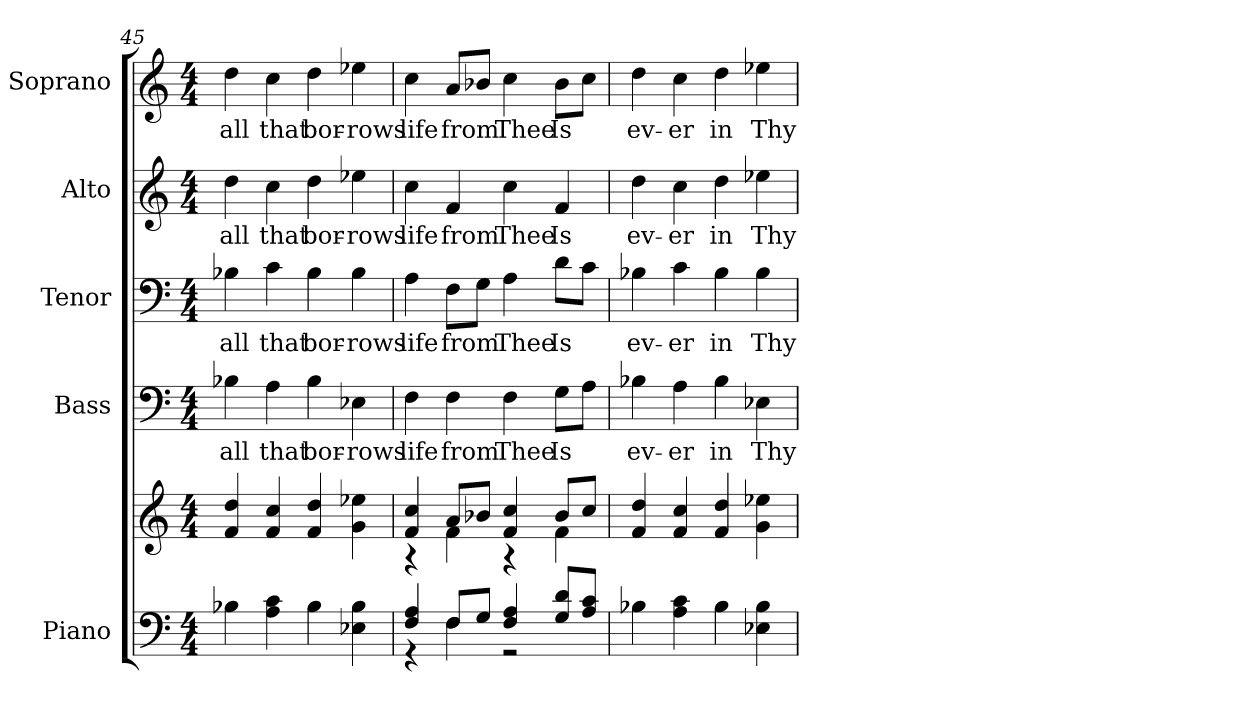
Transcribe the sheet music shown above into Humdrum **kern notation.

**kern	**kern	**kern	**text	**kern	**text	**kern	**text	**kern	**text
*part5	*part5	*part4	*part4	*part3	*part3	*part2	*part2	*part1	*part1
*staff6	*staff5	*staff4	*staff4	*staff3	*staff3	*staff2	*staff2	*staff1	*staff1
*I"Piano	*	*I"Bass	*	*I"Tenor	*	*I"Alto	*	*I"Soprano	*
*I'Pno.	*	*I'B.	*	*I'T.	*	*I'A.	*	*I'S.	*
!!LO:PB:g=z
*clefF4	*clefG2	*clefF4	*	*clefF4	*	*clefG2	*	*clefG2	*
*k[]	*k[]	*k[]	*	*k[]	*	*k[]	*	*k[]	*
*C:	*C:	*C:	*	*C:	*	*C:	*	*C:	*
*M4/4	*M4/4	*M4/4	*	*M4/4	*	*M4/4	*	*M4/4	*
=45	=45	=45	=45	=45	=45	=45	=45	=45	=45
!	!	!	!LO:LY:b:color=#000000	!	!	!	!	!	!
!	!	!	!	!	!LO:LY:b:color=#000000	!	!	!	!
!	!	!	!	!	!	!	!LO:LY:b:color=#000000	!	!
!	!	!	!	!	!	!	!	!	!LO:LY:b:color=#000000
4B-Xi\	4fi/ 4ddi	4B-Xi\	all	4B-Xi\	all	4ddi\	all	4ddi\	all
!	!	!	!LO:LY:b:color=#000000	!	!	!	!	!	!
!	!	!	!	!	!LO:LY:b:color=#000000	!	!	!	!
!	!	!	!	!	!	!	!LO:LY:b:color=#000000	!	!
!	!	!	!	!	!	!	!	!	!LO:LY:b:color=#000000
4Ai\ 4ci	4fi/ 4cci	4Ai\	that	4ci\	that	4cci\	that	4cci\	that
!	!	!	!LO:LY:b:color=#000000	!	!	!	!	!	!
!	!	!	!	!	!LO:LY:b:color=#000000	!	!	!	!
!	!	!	!	!	!	!	!LO:LY:b:color=#000000	!	!
!	!	!	!	!	!	!	!	!	!LO:LY:b:color=#000000
4B-i\	4fi/ 4ddi	4B-i\	bor-	4B-i\	bor-	4ddi\	bor-	4ddi\	bor-
!	!	!	!LO:LY:b:color=#000000	!	!	!	!	!	!
!	!	!	!	!	!LO:LY:b:color=#000000	!	!	!	!
!	!	!	!	!	!	!	!LO:LY:b:color=#000000	!	!
!	!	!	!	!	!	!	!	!	!LO:LY:b:color=#000000
4E-Xi\ 4B-i	4gi\ 4ee-Xi	4E-Xi\	-rows	4B-i\	-rows	4ee-Xi\	-rows	4ee-Xi\	-rows
=46	=46	=46	=46	=46	=46	=46	=46	=46	=46
*^	*^	*	*	*	*	*	*	*	*
!	!	!	!	!	!LO:LY:b:color=#000000	!	!	!	!	!	!
!	!	!	!	!	!	!	!LO:LY:b:color=#000000	!	!	!	!
!	!	!	!	!	!	!	!	!	!LO:LY:b:color=#000000	!	!
!	!	!	!	!	!	!	!	!	!	!	!LO:LY:b:color=#000000
4Fi/ 4Ai	4r	4fi/ 4cci	4r	4Fi\	life	4Ai\	life	4cci\	life	4cci\	life
!	!	!	!	!	!LO:LY:b:color=#000000	!	!	!	!	!	!
!	!	!	!	!	!	!	!LO:LY:b:color=#000000	!	!	!	!
!	!	!	!	!	!	!	!	!	!LO:LY:b:color=#000000	!	!
!	!	!	!	!	!	!	!	!	!	!	!LO:LY:b:color=#000000
8Fi/L	4Fi\	8ai/L	4fi\	4Fi\	from	8Fi\L	from	4fi/	from	8ai/L	from
8Gi/J	.	8b-Xi/J	.	.	.	8Gi\J	.	.	.	8b-Xi/J	.
!	!	!	!	!	!LO:LY:b:color=#000000	!	!	!	!	!	!
!	!	!	!	!	!	!	!LO:LY:b:color=#000000	!	!	!	!
!	!	!	!	!	!	!	!	!	!LO:LY:b:color=#000000	!	!
!	!	!	!	!	!	!	!	!	!	!	!LO:LY:b:color=#000000
4Fi/ 4Ai	2r	4fi/ 4cci	4r	4Fi\	Thee	4Ai\	Thee	4cci\	Thee	4cci\	Thee
!	!	!	!	!	!LO:LY:b:color=#000000	!	!	!	!	!	!
!	!	!	!	!	!	!	!LO:LY:b:color=#000000	!	!	!	!
!	!	!	!	!	!	!	!	!	!LO:LY:b:color=#000000	!	!
!	!	!	!	!	!	!	!	!	!	!	!LO:LY:b:color=#000000
8Gi/ 8diL	.	8b-i/L	4fi\	8Gi\L	Is	8di\L	Is	4fi/	Is	8b-i\L	Is
8Ai/ 8ciJ	.	8cci/J	.	8Ai\J	.	8ci\J	.	.	.	8cci\J	.
*v	*v	*	*	*	*	*	*	*	*	*	*
*	*v	*v	*	*	*	*	*	*	*	*
=47	=47	=47	=47	=47	=47	=47	=47	=47	=47
!	!	!	!LO:LY:b:color=#000000	!	!	!	!	!	!
!	!	!	!	!	!LO:LY:b:color=#000000	!	!	!	!
!	!	!	!	!	!	!	!LO:LY:b:color=#000000	!	!
!	!	!	!	!	!	!	!	!	!LO:LY:b:color=#000000
4B-Xi\	4fi/ 4ddi	4B-Xi\	ev-	4B-Xi\	ev-	4ddi\	ev-	4ddi\	ev-
!	!	!	!LO:LY:b:color=#000000	!	!	!	!	!	!
!	!	!	!	!	!LO:LY:b:color=#000000	!	!	!	!
!	!	!	!	!	!	!	!LO:LY:b:color=#000000	!	!
!	!	!	!	!	!	!	!	!	!LO:LY:b:color=#000000
4Ai\ 4ci	4fi/ 4cci	4Ai\	-er	4ci\	-er	4cci\	-er	4cci\	-er
!	!	!	!LO:LY:b:color=#000000	!	!	!	!	!	!
!	!	!	!	!	!LO:LY:b:color=#000000	!	!	!	!
!	!	!	!	!	!	!	!LO:LY:b:color=#000000	!	!
!	!	!	!	!	!	!	!	!	!LO:LY:b:color=#000000
4B-i\	4fi/ 4ddi	4B-i\	in	4B-i\	in	4ddi\	in	4ddi\	in
!	!	!	!LO:LY:b:color=#000000	!	!	!	!	!	!
!	!	!	!	!	!LO:LY:b:color=#000000	!	!	!	!
!	!	!	!	!	!	!	!LO:LY:b:color=#000000	!	!
!	!	!	!	!	!	!	!	!	!LO:LY:b:color=#000000
4E-Xi\ 4B-i	4gi\ 4ee-Xi	4E-Xi\	Thy	4B-i\	Thy	4ee-Xi\	Thy	4ee-Xi\	Thy
=	=	=	=	=	=	=	=	=	=
*-	*-	*-	*-	*-	*-	*-	*-	*-	*-
